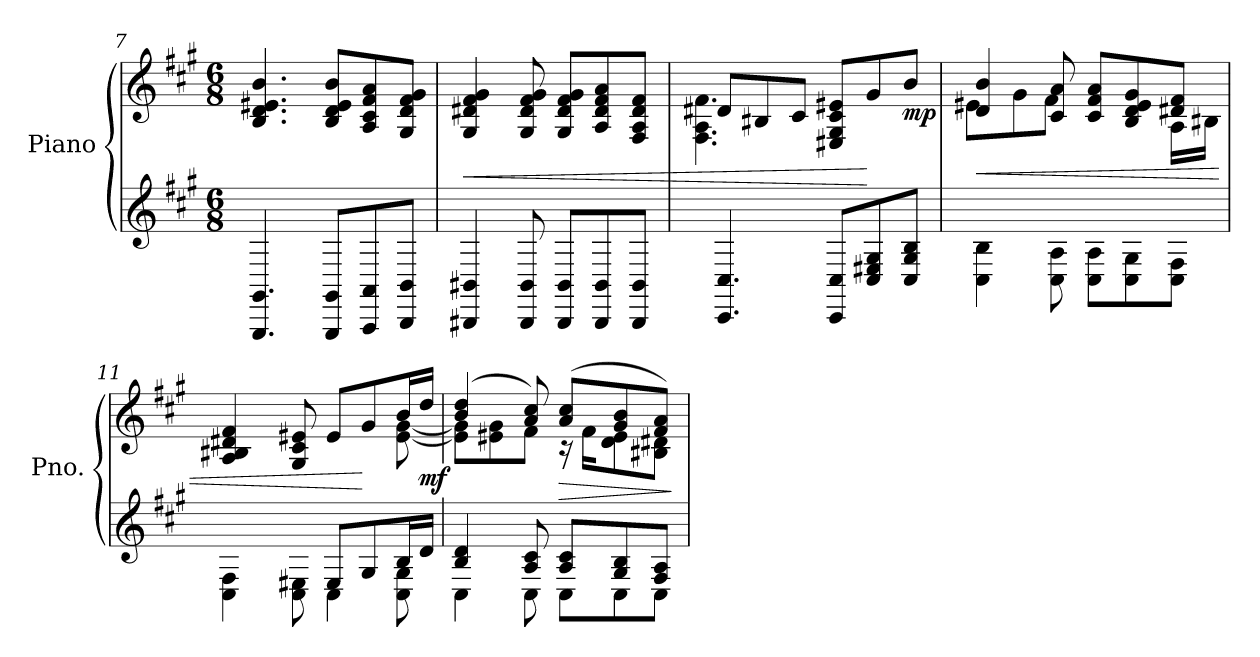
**kern	**kern	**dynam
*part1	*part1	*part1
*staff2	*staff1	*staff1/2
*I"Piano	*	*
*I'Pno.	*	*
!!LO:LB:g=z
*clefG2	*clefG2	*
*k[f#c#g#]	*k[f#c#g#]	*
*M6/8	*M6/8	*
=7	=7	=7
4.GGG#/ 4.GG#/	4.B/ 4.d/ 4.e#X/ 4.b/	.
8GGG#/ 8GG#/L	8B/ 8d/ 8e#/ 8b/L	.
8AAA/ 8AA/	8A/ 8c#/ 8f#/ 8a/	.
8BBB/ 8BB/J	8G#/ 8d/ 8f#/ 8g#/J	.
=8	=8	=8
!	!	!LO:HP:b
4BBB#X/ 4BB#X/	4G#/ 4d#X/ 4f#/ 4g#/	<
8BBB#/ 8BB#/	8G#/ 8d#/ 8f#/ 8g#/	.
8BBB#/ 8BB#/L	8G#/ 8d#/ 8f#/ 8g#/L	.
8BBB#/ 8BB#/	8A/ 8d#/ 8f#/ 8a/	.
8BBB#/ 8BB#/J	8F#/ 8A/ 8d#/ 8f#/J	.
=9	=9	=9
*	*^	*
4.CC#/ 4.C#/	8d#X/L	4.F#\ 4.A\ 4.f#\	.
.	8B#X/	.	.
.	8c#/J	.	.
8CC#/ 8C#/L	8E#X/ 8G#/ 8c#/ 8e#X/L	4.ryy	.
8C#/ 8E#X/ 8G#/	8g#/	.	[
!	!	!	!LO:DY:b
8C#/ 8G#/ 8B/J	8b/J	.	mp
=10	=10	=10	=10
!	!	!	!LO:HP:b
4C#\ 4B\	4d/ 4b/	8e#X\L	<
.	.	8g#\	.
8C#\ 8A\	8c#/ 8a/	8f#\J	.
8C#\ 8A\L	8c#/ 8f#/ 8a/L	4ryy	.
8C#\ 8G#\	8B/ 8d/ 8e#/ 8g#/	.	.
8C#\ 8F#\J	8d#X/ 8f#/J	16A\LL	.
.	.	16B#X\JJ	.
!!LO:LB:g=z	!!
=11	=11	=11	=11
*^	*	*	*
4C#\ 4F#\	4.ryy	4A/ 4B#X/ 4d#X/ 4f#/	8ryy	.
*	*	*v	*v	*
8C#\ 8E#X\	.	8G#/ 8c#/ 8e#X/	.
8E#/L	4C#\	8e#/L	.
8G#/	.	8g#/	[
*	*	*^	*
16B/L	8C#\ 8G#\	16b/L	[8e#\ [8g#\	.
!	!	!	!	!LO:DY:b
16d/JJ	.	16dd/JJ	.	mf
!!LO:PB:g=z	!!
=12	=12	=12	=12	=12
4B/ 4d/	4C#\	(>4b/ 4dd/	8e#\] 8g#\]L	.
.	.	.	8e#X\ 8g#\	.
8A/ 8c#/	8C#\	8a/ 8cc#/)	8f#\J	.
!	!	!	!	!LO:HP:b
8A/ 8c#/L	8C#\L	(>8a/ 8cc#/L	16r	>
.	.	.	16f#\KL	.
8G#/ 8B/	8C#\	8g#/ 8b/	8d\ 8e#\	.
8F#/ 8A/J	8C#\J	8f#/ 8a/J)	8B#X\ 8d#X\J	.
*v	*v	*	*	*
*	*v	*v	*
.	.	]
=	=	=
*-	*-	*-
